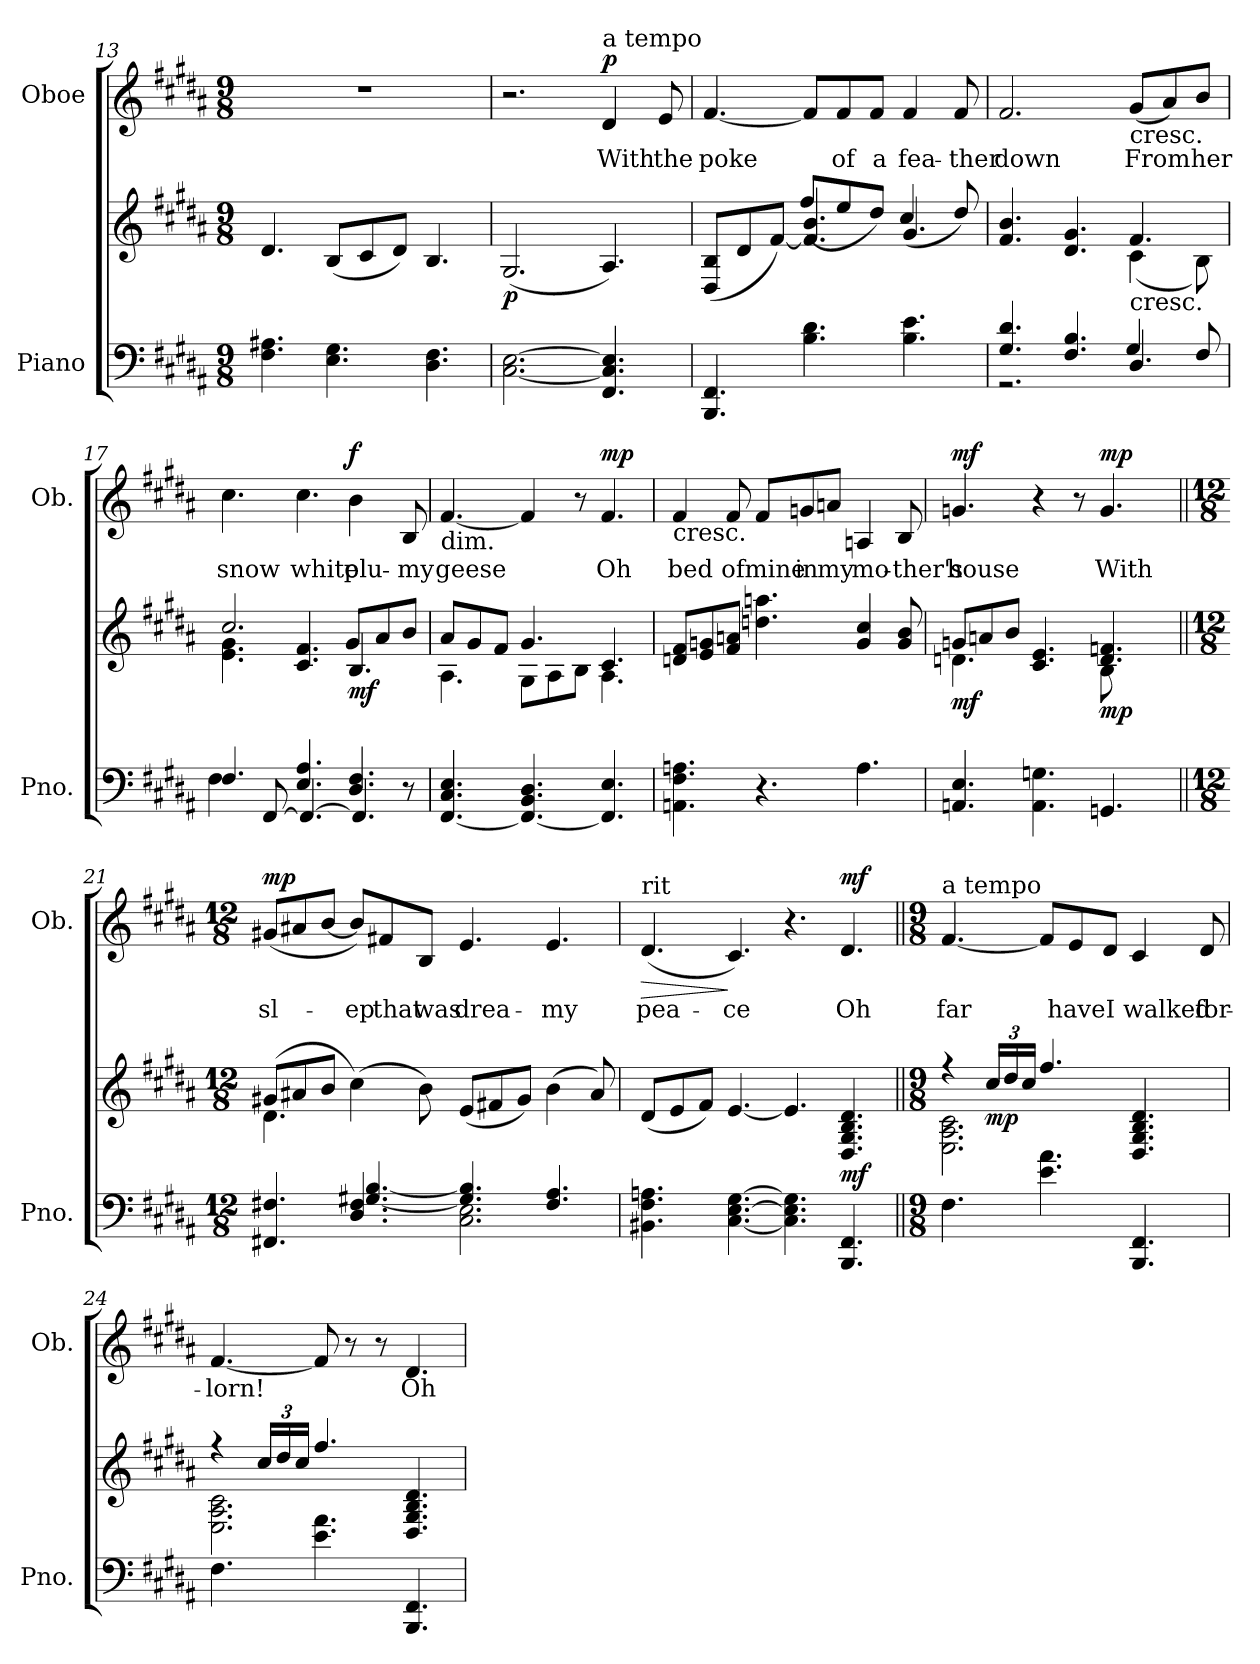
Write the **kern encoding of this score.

**kern	**kern	**dynam	**kern	**text	**dynam
*part2	*part2	*part2	*part1	*part1	*part1
*staff3	*staff2	*staff2/3	*staff1	*staff1	*staff1
*I"Piano	*	*	*I"Oboe	*	*
*I'Pno.	*	*	*I'Ob.	*	*
!!LO:LB:g=z
*clefF4	*clefG2	*	*clefG2	*	*
*k[f#c#g#d#a#]	*k[f#c#g#d#a#]	*	*k[f#c#g#d#a#]	*	*
*M9/8	*M9/8	*	*M9/8	*	*
=13	=13	=13	=13	=13	=13
4.F#\ 4.A#X\	4.d#/	.	8%9r	.	.
4.E\ 4.G#\	(<8B/L	.	.	.	.
.	8c#/	.	.	.	.
.	8d#/J)	.	.	.	.
4.D#\ 4.F#\	4.B/	.	.	.	.
=14	=14	=14	=14	=14	=14
!	!	!LO:DY:b	!	!	!
[2.C#\ [2.E\	(<2.G#/	p	2.r	.	.
!	!	!	!LO:TX:a:t=a tempo	!	!
!	!	!	!	!LO:LY:b	!LO:DY:b
4.FF#/ 4.C#/] 4.E/]	4.A#/)	.	4d#/	With	p
!	!	!	!	!LO:LY:b	!
.	.	.	8e/	the	.
=15	=15	=15	=15	=15	=15
*	*^	*	*	*	*
!	!	!	!	!	!LO:LY:b	!
4.BBB/ 4.FF#/	(<8D#/ 8B/L	4.ryy	.	[4.f#/	poke	.
.	8d#/	.	.	.	.	.
.	[8f#/J)	.	.	.	.	.
4.B\ 4.d#\	4.f#/] 4.b/	(>8ff#/L	.	8f#/L]	.	.
!	!	!	!	!	!LO:LY:b	!
.	.	8ee/	.	8f#/	of	.
!	!	!	!	!	!LO:LY:b	!
.	.	8dd#/J)	.	8f#/J	a	.
!	!	!	!	!	!LO:LY:b	!
4.B\ 4.e\	4.g#/	(>4cc#/	.	4f#/	fea-	.
!	!	!	!	!	!LO:LY:b	!
.	.	8dd#/)	.	8f#/	-ther	.
=16	=16	=16	=16	=16	=16	=16
*^	*	*	*	*	*	*
!	!	!	!	!	!	!LO:LY:b	!
4.G#/ 4.d#/	2.r	4.f#/ 4.b/	2.ryy	.	2.f#/	down	.
4.F#/ 4.B/	.	4.d#/ 4.g#/	.	.	.	.	.
!	!	!	!	!	!LO:TX:b:t=cresc.	!	!
!	!	!LO:TX:b:t=cresc.	!	!	!	!	!
!	!	!	!	!	!	!LO:LY:b	!
4.D#/	4G#/	4.f#/	(<4c#\	.	(<8g#/L	From	.
.	.	.	.	.	8a#/)	.	.
!	!	!	!	!	!	!LO:LY:b	!
.	8F#/	.	8B\)	.	8b/J	her	.
!!LO:LB:g=z
=17	=17	=17	=17	=17	=17	=17	=17
*	*^	*	*	*	*	*	*
!	!	!	!	!	!	!	!LO:LY:b	!
4.F#/	4F#\	4ryy	4.e\ 4.g#\	2.cc#/	.	4.cc#\	snow	.
.	2.ryy	[8FF#/	.	.	.	.	.	.
!	!	!	!	!	!	!	!LO:LY:b	!
4.E/ 4.A#/	.	4.FF#/_	4.c#/ 4.f#/	.	.	4.cc#\	white	.
!	!	!	!	!	!LO:DY:b	!	!LO:LY:b	!LO:DY:b
4.D#/ 4.F#/	.	4.FF#/]	4.B/	8g#/L	mf	4b\	plu-	f
.	.	.	.	8a#/	.	.	.	.
!	!	!	!	!	!	!	!LO:LY:b	!
.	8r	.	.	8b/J	.	8B/	-my	.
*	*v	*v	*	*	*	*	*	*
=18	=18	=18	=18	=18	=18	=18	=18
!	!	!	!	!	!LO:TX:b:t=dim.	!	!
!	!	!	!	!	!	!LO:LY:b	!
*v	*v	*	*	*	*	*	*
[4.FF#/ 4.C#/ 4.E/	8a#/L	4.A#\	.	[4.f#/	geese	.
.	8g#/	.	.	.	.	.
.	8f#/J	.	.	.	.	.
4.FF#/_ 4.BB/ 4.D#/	4.g#/	8G#\L	.	4f#/]	.	.
.	.	8A#\	.	.	.	.
.	.	8B\J	.	8r	.	.
!	!	!	!	!	!LO:LY:b	!LO:DY:b
4.FF#/] 4.E/	4.c#/	4.A#\	.	4.f#/	Oh	mp
=19	=19	=19	=19	=19	=19	=19
!	!	!	!	!LO:TX:b:t=cresc.	!	!
!	!LO:TX:b:t=cresc.	!	!	!	!	!
!	!	!	!	!	!LO:LY:b	!
*	*v	*v	*	*	*	*
4.AAn\ 4.F#\ 4.An\	8dn/ 8f#/L	.	4f#/	bed	.
.	8e/ 8gn/	.	.	.	.
!	!	!	!	!LO:LY:b	!
.	8f#/ 8an/J	.	8f#/	of	.
!	!	!	!	!LO:LY:b	!
4.r	4.ddn\ 4.aan\	.	8f#/L	mine	.
!	!	!	!	!LO:LY:b	!
.	.	.	8gn/	in	.
!	!	!	!	!LO:LY:b	!
.	.	.	8an/J	my	.
!	!	!	!	!LO:LY:b	!
4.A\	4g/ 4cc#/	.	4An/	mo-	.
!	!	!	!	!LO:LY:b	!
.	8g/ 8b/	.	8B/	-ther's	.
!!LO:PB:g=z
=20	=20	=20	=20	=20	=20
*^	*^	*	*	*	*
!	!	!	!	!LO:DY:b	!	!LO:LY:b	!LO:DY:b
2..ryy	4.AAn/ 4.E/	8gn/L	4.dn\	mf	4.gn/	house	mf
.	.	8an/	.	.	.	.	.
.	.	8b/J	.	.	.	.	.
.	4.AA\ 4.Gn\	4.c#/ 4.e/	4.ryy	.	4r	.	.
.	.	.	.	.	8r	.	.
!	!	!	!	!LO:DY:b	!	!LO:LY:b	!LO:DY:b
.	4.GGn/	4.d/ 4.fn/	8B\L	mp	4.g/	With	mp
8E/	.	.	4ryy	.	.	.	.
8Fn/J	.	.	.	.	.	.	.
=21||	=21||	=21||	=21||	=21||	=21||	=21||	=21||
*M12/8	*	*M12/8	*	*	*M12/8	*	*
!	!	!	!	!	!	!LO:LY:b	!LO:DY:b
4.FF#X/ 4.F#X/	4.ryy	(>8g#X/L	4.d#\	.	(<8g#X/L	sl-	mp
.	.	8a#X/	.	.	8a#X/	.	.
.	.	8b/J	.	.	[8b/J	.	.
!	!	!	!	!	!	!LO:LY:b	!
4.D#/ 4.F#/	[4.G#X/ [4.B/	(>4cc#\)	1ryy	.	8b/L])	-ep	.
!	!	!	!	!	!	!LO:LY:b	!
.	.	.	.	.	8f#X/	that	.
!	!	!	!	!	!	!LO:LY:b	!
.	.	8b\)	.	.	8B/J	was	.
!	!	!	!	!	!	!LO:LY:b	!
2.C#\ 2.E\	4.G#/] 4.B/]	(<8e/L	.	.	4.e/	drea-	.
.	.	8f#X/	.	.	.	.	.
.	.	8g#/J)	.	.	.	.	.
!	!	!	!	!	!	!LO:LY:b	!
.	4.F#/ 4.A#/	(>4b\	.	.	4.e/	-my	.
.	.	8a#/)	8ryy	.	.	.	.
*v	*v	*	*	*	*	*	*
=22	=22	=22	=22	=22	=22	=22
!	!	!	!	!LO:TX:a:t=rit	!	!
!	!	!	!	!	!LO:LY:b	!LO:HP:b
*	*v	*v	*	*	*	*
4.BB#X\ 4.F#\ 4.An\	(<8d#/L	.	(<4.d#/	pea-	>
.	8e/	.	.	.	.
.	8f#/J)	.	.	.	.
!	!	!	!	!LO:LY:b	!
[4.C#\ [4.E\ [4.G#\	[4.e/	.	4.c#/)	-ce	]
4.C#\] 4.E\] 4.G#\]	4.e/]	.	4.r	.	.
!	!	!LO:DY:b	!	!LO:LY:b	!LO:DY:b
4.BBB/ 4.FF#/	4.D#/ 4.G#/ 4.B/ 4.d#/	mf	4.d#/	Oh	mf
!!LO:LB:g=z
=23||	=23||	=23||	=23||	=23||	=23||
*M9/8	*M9/8	*	*M9/8	*	*
*	*^	*	*	*	*
!	!	!	!	!LO:TX:a:t=a tempo	!	!
!	!	!	!	!	!LO:LY:b	!
4.F#\	4r	2.E\ 2.A#\ 2.c#\	.	[4.f#/	far	.
*	*Xbrackettup	*	*	*	*	*
!	!	!	!LO:DY:b	!	!	!
.	24cc#/LL	.	mp	.	.	.
.	24dd#/	.	.	.	.	.
.	24cc#/JJ	.	.	.	.	.
4.e\ 4.a#\	4.ff#/	.	.	8f#/L]	.	.
!	!	!	!	!	!LO:LY:b	!
.	.	.	.	8e/	have	.
!	!	!	!	!	!LO:LY:b	!
.	.	.	.	8d#/J	I	.
!	!	!	!	!	!LO:LY:b	!
4.BBB/ 4.FF#/	4.D#/ 4.G#/ 4.B/ 4.d#/	4.ryy	.	4c#/	walked	.
!	!	!	!	!	!LO:LY:b	!
.	.	.	.	8d#/	for-	.
=24	=24	=24	=24	=24	=24	=24
!	!	!	!	!	!LO:LY:b	!
4.F#\	4r	2.E\ 2.A#\ 2.c#\	.	[4.f#/	-lorn!	.
.	24cc#/LL	.	.	.	.	.
.	24dd#/	.	.	.	.	.
.	24cc#/JJ	.	.	.	.	.
4.e\ 4.a#\	4.ff#/	.	.	8f#/]	.	.
.	.	.	.	8r	.	.
.	.	.	.	8r	.	.
!	!	!	!	!	!LO:LY:b	!
4.BBB/ 4.FF#/	4.D#/ 4.G#/ 4.B/ 4.d#/	4.ryy	.	4.d#/	Oh	.
*	*v	*v	*	*	*	*
=	=	=	=	=	=
*-	*-	*-	*-	*-	*-
